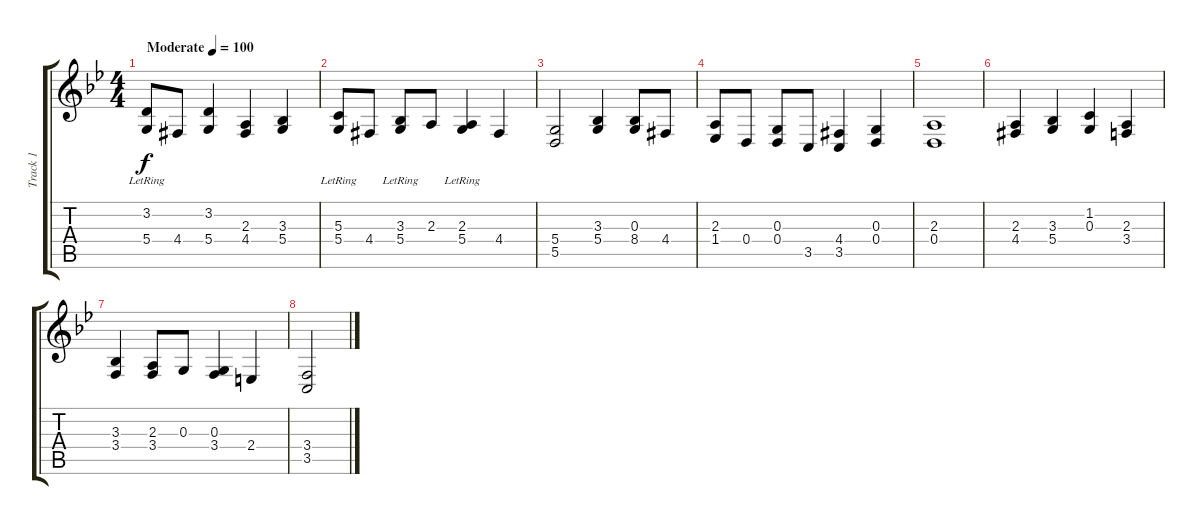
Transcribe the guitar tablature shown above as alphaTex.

\track ("Track 1" "Track 1") {instrument acousticgrandpiano}
\staff {score tabs}
\tuning (E4 B3 G3 D3 A2 E2) {hide}
\ts (4 4)
\tempo (100 "Moderate")
\clef g2
\ks gminor
(3.2{lr} 5.4).8{dy f instrument acousticgrandpiano} 4.4{acc #}.8 (3.2 5.4).4 (2.3 4.4{acc #}).4 (3.3 5.4).4 |
(5.3{lr} 5.4).8 4.4{acc #}.8 (3.3 5.4{lr}).8 2.3.8 (2.3{lr} 5.4).4 4.4{acc #}.4 |
(5.4 5.5).2 (3.3 5.4).4 (0.3 8.4).8 4.4{acc #}.8 |
(2.3 1.4).8 0.4.8 (0.3 0.4).8 3.5.8 (4.4{acc #} 3.5).4 (0.3 0.4).4 |
(2.3 0.4).1 |
(2.3 4.4{acc #}).4 (3.3 5.4).4 (1.2 0.3).4 (2.3 3.4).4 |
(3.3 3.4).4 (2.3 3.4).8 0.3.8 (0.3 3.4).4 2.4.4 |
(3.4 3.5).2
